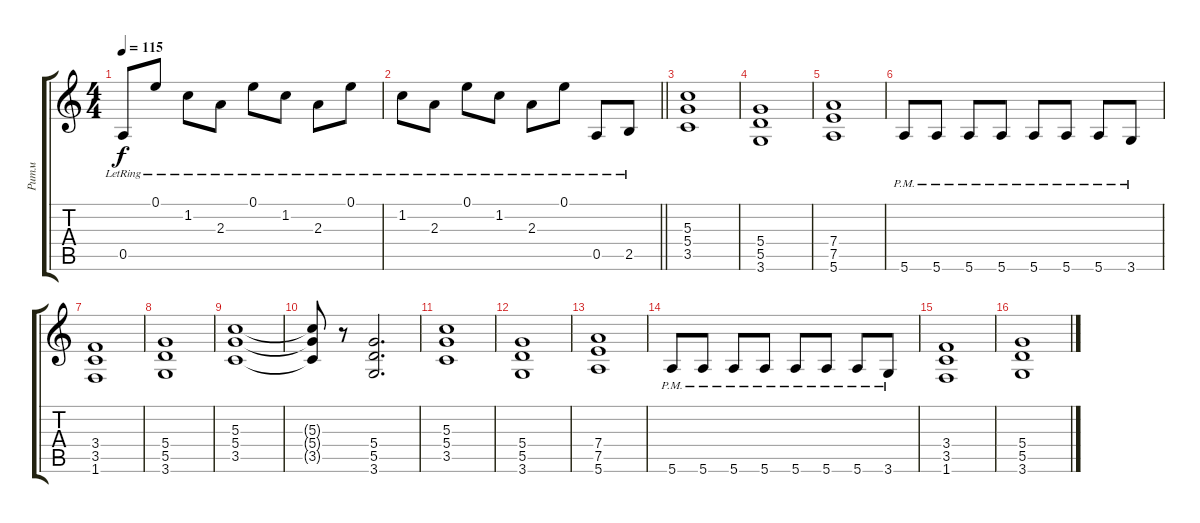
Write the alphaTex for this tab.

\track ("Ритм" "Ритм") {instrument electricguitarclean}
\staff {score tabs}
\tuning (E4 B3 G3 D3 A2 E2) {hide}
\ts (4 4)
\tempo 115
\clef g2
\ks c
0.5{lr}.8{dy f} 0.1{lr}.8 1.2{lr}.8 2.3{lr}.8 0.1{lr}.8 1.2{lr}.8 2.3{lr}.8 0.1{lr}.8 |
\barLineRight lightlight
1.2{lr}.8 2.3{lr}.8 0.1{lr}.8 1.2{lr}.8 2.3{lr}.8 0.1{lr}.8 0.5{lr}.8 2.5{lr}.8 |
(5.3 5.4 3.5).1{instrument distortionguitar} |
(5.4 5.5 3.6).1 |
(7.4 7.5 5.6).1 |
5.6{pm}.8 5.6{pm}.8 5.6{pm}.8 5.6{pm}.8 5.6{pm}.8 5.6{pm}.8 5.6{pm}.8 3.6{pm}.8 |
(3.4 3.5 1.6).1 |
(5.4 5.5 3.6).1 |
(5.3 5.4 3.5).1 |
(5.3{t} 5.4{t} 3.5{t}).8 r.8 (5.4 5.5 3.6).2{d} |
(5.3 5.4 3.5).1 |
(5.4 5.5 3.6).1 |
(7.4 7.5 5.6).1 |
5.6{pm}.8 5.6{pm}.8 5.6{pm}.8 5.6{pm}.8 5.6{pm}.8 5.6{pm}.8 5.6{pm}.8 3.6{pm}.8 |
(3.4 3.5 1.6).1 |
(5.4 5.5 3.6).1
